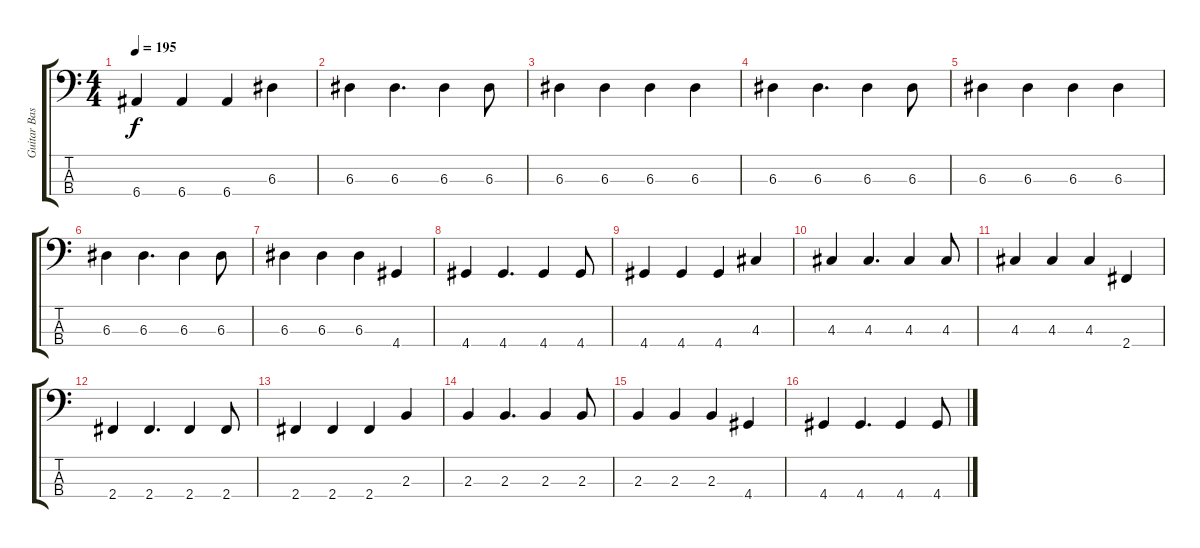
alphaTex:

\track ("Guitar Bass" "Guitar Bas") {instrument electricbassfinger}
\staff {score tabs}
\tuning (G2 D2 A1 E1) {hide}
\ts (4 4)
\tempo 195
\clef f4
\ks c
6.4.4{dy f} 6.4.4 6.4.4 6.3.4 |
6.3.4 6.3.4{d} 6.3.4 6.3.8 |
6.3.4 6.3.4 6.3.4 6.3.4 |
6.3.4 6.3.4{d} 6.3.4 6.3.8 |
6.3.4 6.3.4 6.3.4 6.3.4 |
6.3.4 6.3.4{d} 6.3.4 6.3.8 |
6.3.4 6.3.4 6.3.4 4.4.4 |
4.4.4 4.4.4{d} 4.4.4 4.4.8 |
4.4.4 4.4.4 4.4.4 4.3.4 |
4.3.4 4.3.4{d} 4.3.4 4.3.8 |
4.3.4 4.3.4 4.3.4 2.4.4 |
2.4.4 2.4.4{d} 2.4.4 2.4.8 |
2.4.4 2.4.4 2.4.4 2.3.4 |
2.3.4 2.3.4{d} 2.3.4 2.3.8 |
2.3.4 2.3.4 2.3.4 4.4.4 |
4.4.4 4.4.4{d} 4.4.4 4.4.8
